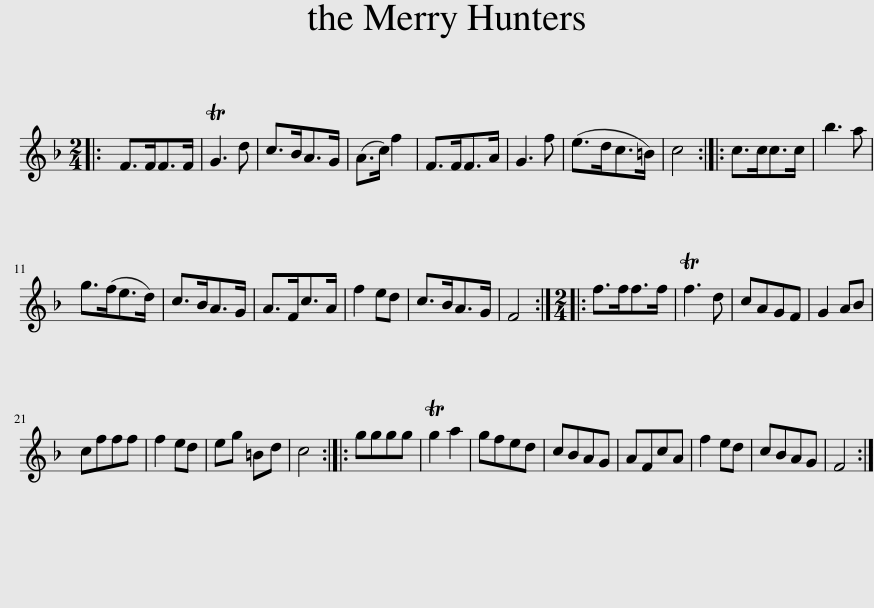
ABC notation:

X:1
L:1/8
M:2/4
I:linebreak $
K:F
V:1 treble
V:1
|: F>FF>F | TG3 d | c>BA>G | (A>c) f2 | F>FF>A | %5
 G3 f | (e>dc>=B) | c4 :: c>cc>c | b3 a |$ %10
 g>(fe>d) | c>BA>G | A>Fc>A | f2 ed | c>BA>G | %15
 F4 ::[M:2/4] f>ff>f | Tf3 d | cAGF | G2 AB |$ %20
 cfff | f2 ed | eg =Bd | c4 :: gggg | %25
 Tg2 a2 | gfed | cBAG | AFcA | f2 ed | %30
 cBAG | F4 :| %32
